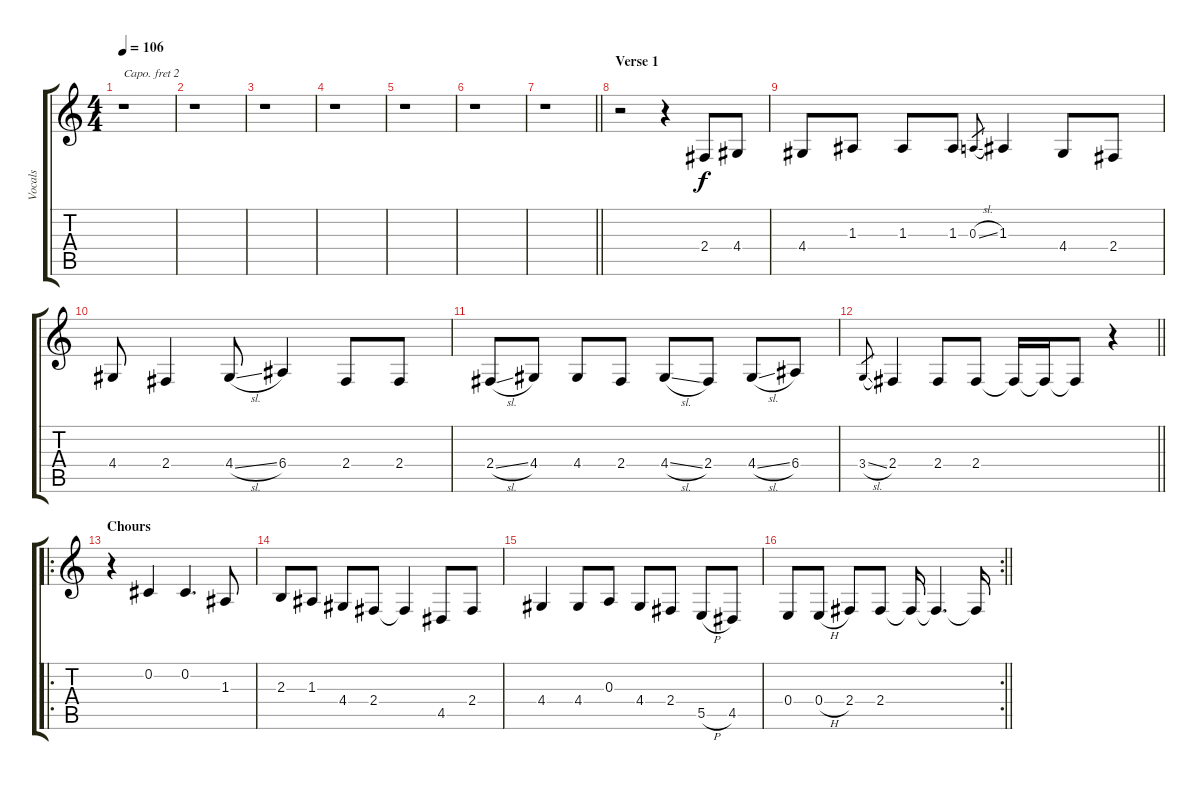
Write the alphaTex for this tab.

\track ("Vocals" "Vocals") {instrument lead8bassandlead}
\staff {score tabs}
\capo 2
\tuning (E4 B3 G3 D3 A2 E2) {hide}
\ts (4 4)
\tempo 106
\clef g2
\ks c
r.1{dy f instrument lead8bassandlead} |
r.1 |
r.1 |
r.1 |
r.1 |
r.1 |
\barLineRight lightlight
r.1 |
\section ("" "Verse 1")
r.2 r.4 2.4.8 4.4.8 |
4.4.8 1.3.8 1.3.8 1.3.8 0.3{sl}.8{gr} 1.3.4 4.4.8 2.4.8 |
4.4.8 2.4.4 4.4{sl}.8 6.4.4 2.4.8 2.4.8 |
2.4{sl}.8 4.4.8 4.4.8 2.4.8 4.4{sl}.8 2.4.8 4.4{sl}.8 6.4.8 |
\barLineRight lightlight
3.4{sl}.8{gr} 2.4.4 2.4.8 2.4.8 2.4{t}.16 2.4{t}.16 2.4{t}.8 r.4 |
\ro
\section ("" "Chours")
r.4 0.2.4 0.2.4{d} 1.3.8 |
2.3.8 1.3.8 4.4.8 2.4.8 2.4{t}.4 4.5.8 2.4.8 |
4.4.4 4.4.8 0.3.8 4.4.8 2.4.8 5.5{h}.8 4.5.8 |
\rc 2
\barLineRight lightlight
0.4.8 0.4{h}.8 2.4.8 2.4.8 2.4{t}.16 2.4{t}.4{d} 2.4{t}.16
